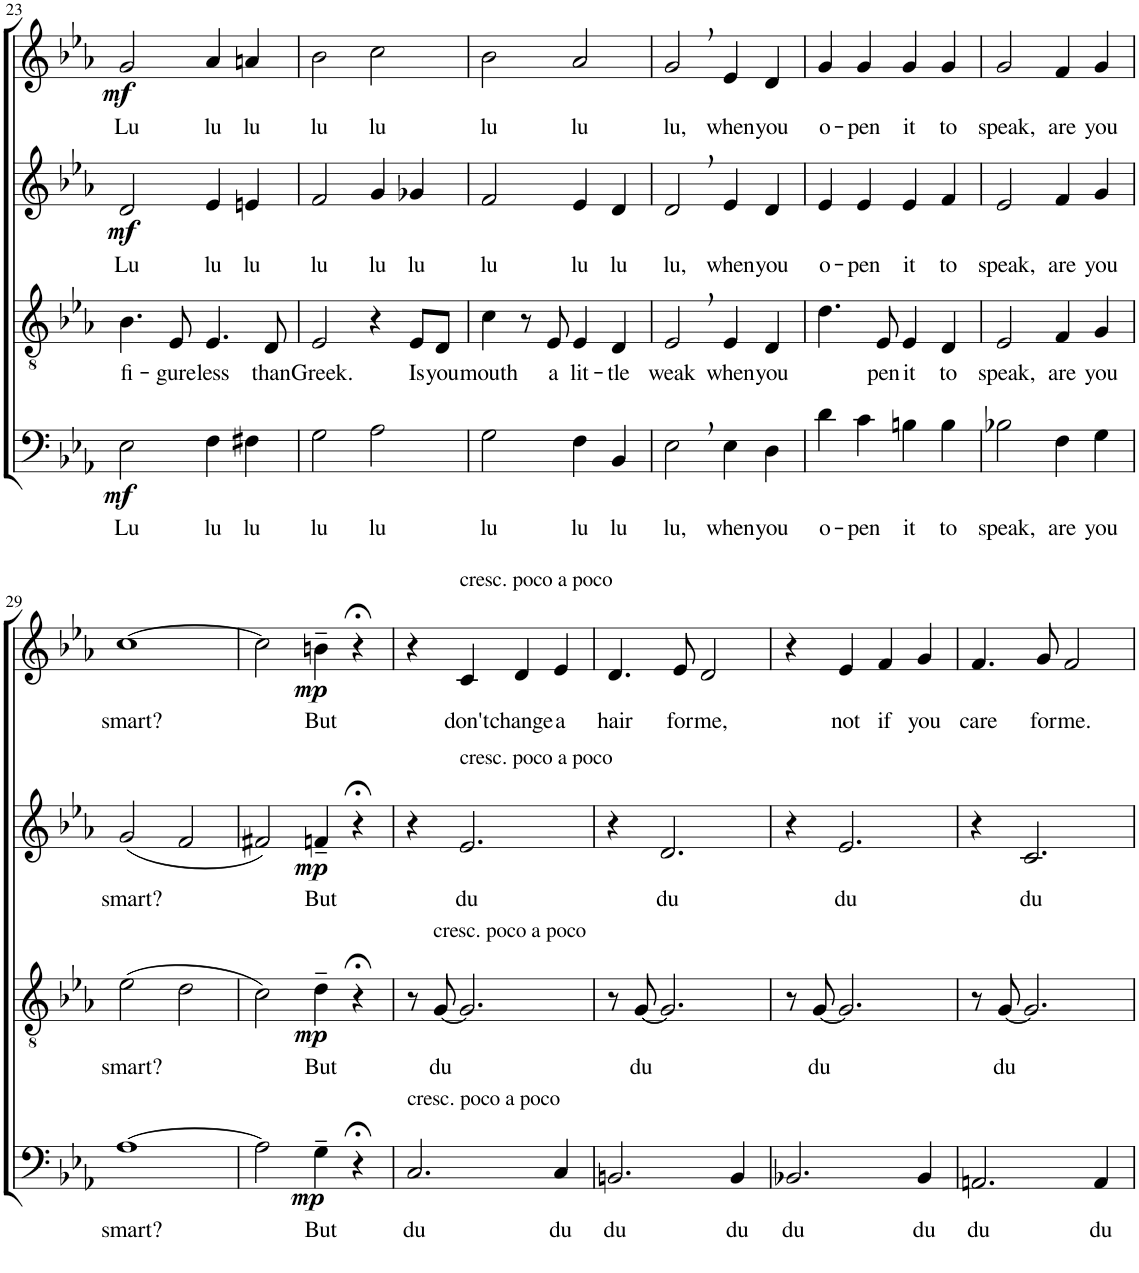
**kern	**text	**dynam	**kern	**text	**dynam	**kern	**text	**dynam	**kern	**text	**dynam
*part4	*part4	*part4	*part3	*part3	*part3	*part2	*part2	*part2	*part1	*part1	*part1
*staff4	*staff4	*staff4	*staff3	*staff3	*staff3	*staff2	*staff2	*staff2	*staff1	*staff1	*staff1
*I"Bassi	*	*	*I"Tenori	*	*	*I"Contralti	*	*	*I"Soprani	*	*
!!LO:PB:g=z
*clefF4	*	*	*clefGv2	*	*	*clefG2	*	*	*clefG2	*	*
*	*	*	*	*	*	*	*	*	*Trd1c2	*	*
*k[b-e-a-]	*	*	*k[b-e-a-]	*	*	*k[b-e-a-]	*	*	*k[b-e-a-]	*	*
*E-:	*	*	*E-:	*	*	*E-:	*	*	*E-:	*	*
*M4/4	*	*	*M4/4	*	*	*M4/4	*	*	*M4/4	*	*
=23	=23	=23	=23	=23	=23	=23	=23	=23	=23	=23	=23
!	!LO:LY:b	!LO:DY:b	!	!LO:LY:b	!	!	!LO:LY:b	!LO:DY:b	!	!LO:LY:b	!LO:DY:b
2E-\	Lu	mf	4.B-\	fi-	.	2d/	Lu	mf	2g/	Lu	mf
!	!	!	!	!LO:LY:b	!	!	!	!	!	!	!
.	.	.	8E-/	-gure	.	.	.	.	.	.	.
!	!LO:LY:b	!	!	!LO:LY:b	!	!	!LO:LY:b	!	!	!LO:LY:b	!
4F\	lu	.	4.E-/	less	.	4e-/	lu	.	4a-/	lu	.
!	!LO:LY:b	!	!	!	!	!	!LO:LY:b	!	!	!LO:LY:b	!
4F#X\	lu	.	.	.	.	4en/	lu	.	4an/	lu	.
!	!	!	!	!LO:LY:b	!	!	!	!	!	!	!
.	.	.	8D/	than	.	.	.	.	.	.	.
=24	=24	=24	=24	=24	=24	=24	=24	=24	=24	=24	=24
!	!LO:LY:b	!	!	!LO:LY:b	!	!	!LO:LY:b	!	!	!LO:LY:b	!
2G\	lu	.	2E-/	Greek.	.	2f/	lu	.	2b-\	lu	.
!	!LO:LY:b	!	!	!	!	!	!LO:LY:b	!	!	!LO:LY:b	!
2A-\	lu	.	4r	.	.	4g/	lu	.	2cc\	lu	.
!	!	!	!	!LO:LY:b	!	!	!LO:LY:b	!	!	!	!
.	.	.	8E-/L	Is	.	4g-X/	lu	.	.	.	.
!	!	!	!	!LO:LY:b	!	!	!	!	!	!	!
.	.	.	8D/J	you	.	.	.	.	.	.	.
=25	=25	=25	=25	=25	=25	=25	=25	=25	=25	=25	=25
!	!LO:LY:b	!	!	!LO:LY:b	!	!	!LO:LY:b	!	!	!LO:LY:b	!
2G\	lu	.	4c\	mouth	.	2f/	lu	.	2b-\	lu	.
.	.	.	8r	.	.	.	.	.	.	.	.
!	!	!	!	!LO:LY:b	!	!	!	!	!	!	!
.	.	.	8E-/	a	.	.	.	.	.	.	.
!	!LO:LY:b	!	!	!LO:LY:b	!	!	!LO:LY:b	!	!	!LO:LY:b	!
4F\	lu	.	4E-/	lit-	.	4e-/	lu	.	2a-/	lu	.
!	!LO:LY:b	!	!	!LO:LY:b	!	!	!LO:LY:b	!	!	!	!
4BB-/	lu	.	4D/	-tle	.	4d/	lu	.	.	.	.
=26	=26	=26	=26	=26	=26	=26	=26	=26	=26	=26	=26
!	!LO:LY:b	!	!	!LO:LY:b	!	!	!LO:LY:b	!	!	!LO:LY:b	!
2E-,\	lu,	.	2E-,/	weak	.	2d,/	lu,	.	2g,/	lu,	.
!	!LO:LY:b	!	!	!LO:LY:b	!	!	!LO:LY:b	!	!	!LO:LY:b	!
4E-\	when	.	4E-/	when	.	4e-/	when	.	4e-/	when	.
!	!LO:LY:b	!	!	!LO:LY:b	!	!	!LO:LY:b	!	!	!LO:LY:b	!
4D\	you	.	4D/	you	.	4d/	you	.	4d/	you	.
=27	=27	=27	=27	=27	=27	=27	=27	=27	=27	=27	=27
!	!LO:LY:b	!	!	!	!	!	!LO:LY:b	!	!	!LO:LY:b	!
4d\	o-	.	4.d\	.	.	4e-/	o-	.	4g/	o-	.
!	!LO:LY:b	!	!	!	!	!	!LO:LY:b	!	!	!LO:LY:b	!
4c\	-pen	.	.	.	.	4e-/	-pen	.	4g/	-pen	.
!	!	!	!	!LO:LY:b	!	!	!	!	!	!	!
.	.	.	8E-/	-pen	.	.	.	.	.	.	.
!	!LO:LY:b	!	!	!LO:LY:b	!	!	!LO:LY:b	!	!	!LO:LY:b	!
4Bn\	it	.	4E-/	it	.	4e-/	it	.	4g/	it	.
!	!LO:LY:b	!	!	!LO:LY:b	!	!	!LO:LY:b	!	!	!LO:LY:b	!
4B\	to	.	4D/	to	.	4f/	to	.	4g/	to	.
=28	=28	=28	=28	=28	=28	=28	=28	=28	=28	=28	=28
!	!LO:LY:b	!	!	!LO:LY:b	!	!	!LO:LY:b	!	!	!LO:LY:b	!
2B-X\	speak,	.	2E-/	speak,	.	2e-/	speak,	.	2g/	speak,	.
!	!LO:LY:b	!	!	!LO:LY:b	!	!	!LO:LY:b	!	!	!LO:LY:b	!
4F\	are	.	4F/	are	.	4f/	are	.	4f/	are	.
!	!LO:LY:b	!	!	!LO:LY:b	!	!	!LO:LY:b	!	!	!LO:LY:b	!
4G\	you	.	4G/	you	.	4g/	you	.	4g/	you	.
!!LO:LB:g=z
=29	=29	=29	=29	=29	=29	=29	=29	=29	=29	=29	=29
!	!LO:LY:b	!	!	!LO:LY:b	!	!	!LO:LY:b	!	!	!LO:LY:b	!
[1A-	smart?	.	(2e-\	smart?	.	(2g/	smart?	.	[1cc	smart?	.
.	.	.	2d\	.	.	2f/	.	.	.	.	.
=30	=30	=30	=30	=30	=30	=30	=30	=30	=30	=30	=30
2A-\]	.	.	2c\)	.	.	2f#X/)	.	.	2cc\]	.	.
!	!LO:LY:b	!LO:DY:b	!	!LO:LY:b	!LO:DY:b	!	!LO:LY:b	!LO:DY:b	!	!LO:LY:b	!LO:DY:b
4G~\	But	mp	4d~\	But	mp	4fn~/	But	mp	4bn~\	But	mp
4r;<	.	.	4r;<	.	.	4r;<	.	.	4r;<	.	.
=31	=31	=31	=31	=31	=31	=31	=31	=31	=31	=31	=31
!LO:TX:a:t=cresc. poco a poco	!	!	!	!	!	!	!	!	!	!	!
!	!LO:LY:b	!	!	!	!	!	!	!	!	!	!
2.C/	du	.	8r	.	.	4r	.	.	4r	.	.
!	!	!	!LO:TX:a:t=cresc. poco a poco	!	!	!	!	!	!	!	!
!	!	!	!	!LO:LY:b	!	!	!	!	!	!	!
.	.	.	[8G/	du	.	.	.	.	.	.	.
!	!	!	!	!	!	!	!	!	!LO:TX:a:t=cresc. poco a poco	!	!
!	!	!	!	!	!	!LO:TX:a:t=cresc. poco a poco	!	!	!	!	!
!	!	!	!	!	!	!	!LO:LY:b	!	!	!LO:LY:b	!
.	.	.	2.G/]	.	.	2.e-/	du	.	4c/	don't	.
!	!	!	!	!	!	!	!	!	!	!LO:LY:b	!
.	.	.	.	.	.	.	.	.	4d/	change	.
!	!LO:LY:b	!	!	!	!	!	!	!	!	!LO:LY:b	!
4C/	du	.	.	.	.	.	.	.	4e-/	a	.
=32	=32	=32	=32	=32	=32	=32	=32	=32	=32	=32	=32
!	!LO:LY:b	!	!	!	!	!	!	!	!	!LO:LY:b	!
2.BBn/	du	.	8r	.	.	4r	.	.	4.d/	hair	.
!	!	!	!	!LO:LY:b	!	!	!	!	!	!	!
.	.	.	[8G/	du	.	.	.	.	.	.	.
!	!	!	!	!	!	!	!LO:LY:b	!	!	!	!
.	.	.	2.G/]	.	.	2.d/	du	.	.	.	.
!	!	!	!	!	!	!	!	!	!	!LO:LY:b	!
.	.	.	.	.	.	.	.	.	8e-/	for	.
!	!	!	!	!	!	!	!	!	!	!LO:LY:b	!
.	.	.	.	.	.	.	.	.	2d/	me,	.
!	!LO:LY:b	!	!	!	!	!	!	!	!	!	!
4BB/	du	.	.	.	.	.	.	.	.	.	.
=33	=33	=33	=33	=33	=33	=33	=33	=33	=33	=33	=33
!	!LO:LY:b	!	!	!	!	!	!	!	!	!	!
2.BB-X/	du	.	8r	.	.	4r	.	.	4r	.	.
!	!	!	!	!LO:LY:b	!	!	!	!	!	!	!
.	.	.	[8G/	du	.	.	.	.	.	.	.
!	!	!	!	!	!	!	!LO:LY:b	!	!	!LO:LY:b	!
.	.	.	2.G/]	.	.	2.e-/	du	.	4e-/	not	.
!	!	!	!	!	!	!	!	!	!	!LO:LY:b	!
.	.	.	.	.	.	.	.	.	4f/	if	.
!	!LO:LY:b	!	!	!	!	!	!	!	!	!LO:LY:b	!
4BB-/	du	.	.	.	.	.	.	.	4g/	you	.
=34	=34	=34	=34	=34	=34	=34	=34	=34	=34	=34	=34
!	!LO:LY:b	!	!	!	!	!	!	!	!	!LO:LY:b	!
2.AAn/	du	.	8r	.	.	4r	.	.	4.f/	care	.
!	!	!	!	!LO:LY:b	!	!	!	!	!	!	!
.	.	.	[8G/	du	.	.	.	.	.	.	.
!	!	!	!	!	!	!	!LO:LY:b	!	!	!	!
.	.	.	2.G/]	.	.	2.c/	du	.	.	.	.
!	!	!	!	!	!	!	!	!	!	!LO:LY:b	!
.	.	.	.	.	.	.	.	.	8g/	for	.
!	!	!	!	!	!	!	!	!	!	!LO:LY:b	!
.	.	.	.	.	.	.	.	.	2f/	me.	.
!	!LO:LY:b	!	!	!	!	!	!	!	!	!	!
4AA/	du	.	.	.	.	.	.	.	.	.	.
=	=	=	=	=	=	=	=	=	=	=	=
*-	*-	*-	*-	*-	*-	*-	*-	*-	*-	*-	*-
